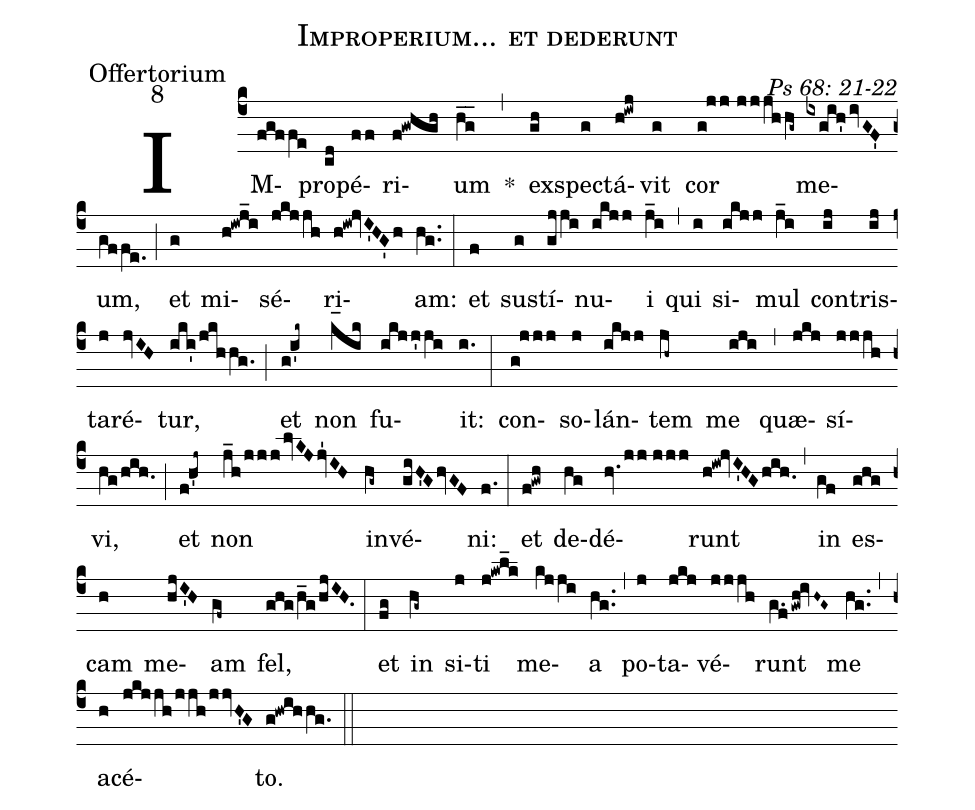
name: Improperium... et dederunt;
office-part: Offertorium;
mode: 8;
commentary: Ps 68: 21-22;
%%
(c4) IM(fgffe)pro(cd)pé(ff)ri(f!gwhgh)um(hg__) *(,) ex(gh)spec(g)tá(h!iwj)vit(g) cor(g!jj//jjjhhg~) me(ixgih'ivGF')um,(gffe.) (;) et(g) mi(h!iwj_i)sé(jkjjh)ri(h!iw!jvI'HG'h)am:(hg..) (:)
et(f) sus(g)tí(gjji)nu(ikjj)i(j_i) (,) qui(i) si(ikjj)mul(j_i) con(ij)tris(ij)ta(j)ré(jvIH)tur,(iki'/jkhhg.) (;) et(g!i'k~) non(k_[hl:1]ik) fu(ikjj'ji)it:(i.) (:)
con(g!jjj)so(j)lán(ikjj)tem(jh~) me(iji) (,) quæ(jkj)sí(jjjh)vi,(hg/hih.) (;) et(f!h'j~) non(j_h/jjjlvKJjv'1IH) in(hg~)vé(giH'GhvGF)ni:(f.) (:)
et(f!gwh) de(hg)dé(hv.jj//jjj)runt(h!iw!jvI'HGhih.) (,) in(gf) es(ghg)cam(h) me(hjI'H)am(gf~) fel,(ghg/h_g/hjIH.) (:)
et(fg) in(hg~) si(j)ti(j!kwl_k) me(kjji)a(hg..) (,) po(j)ta(jkj)vé(jjjh)runt(g.fgwh!ivH~G~) me(hg..) (,) a(h)cé(jkjjh/jjh/jjvH'G)to.(g!hwihhg.) (::)
